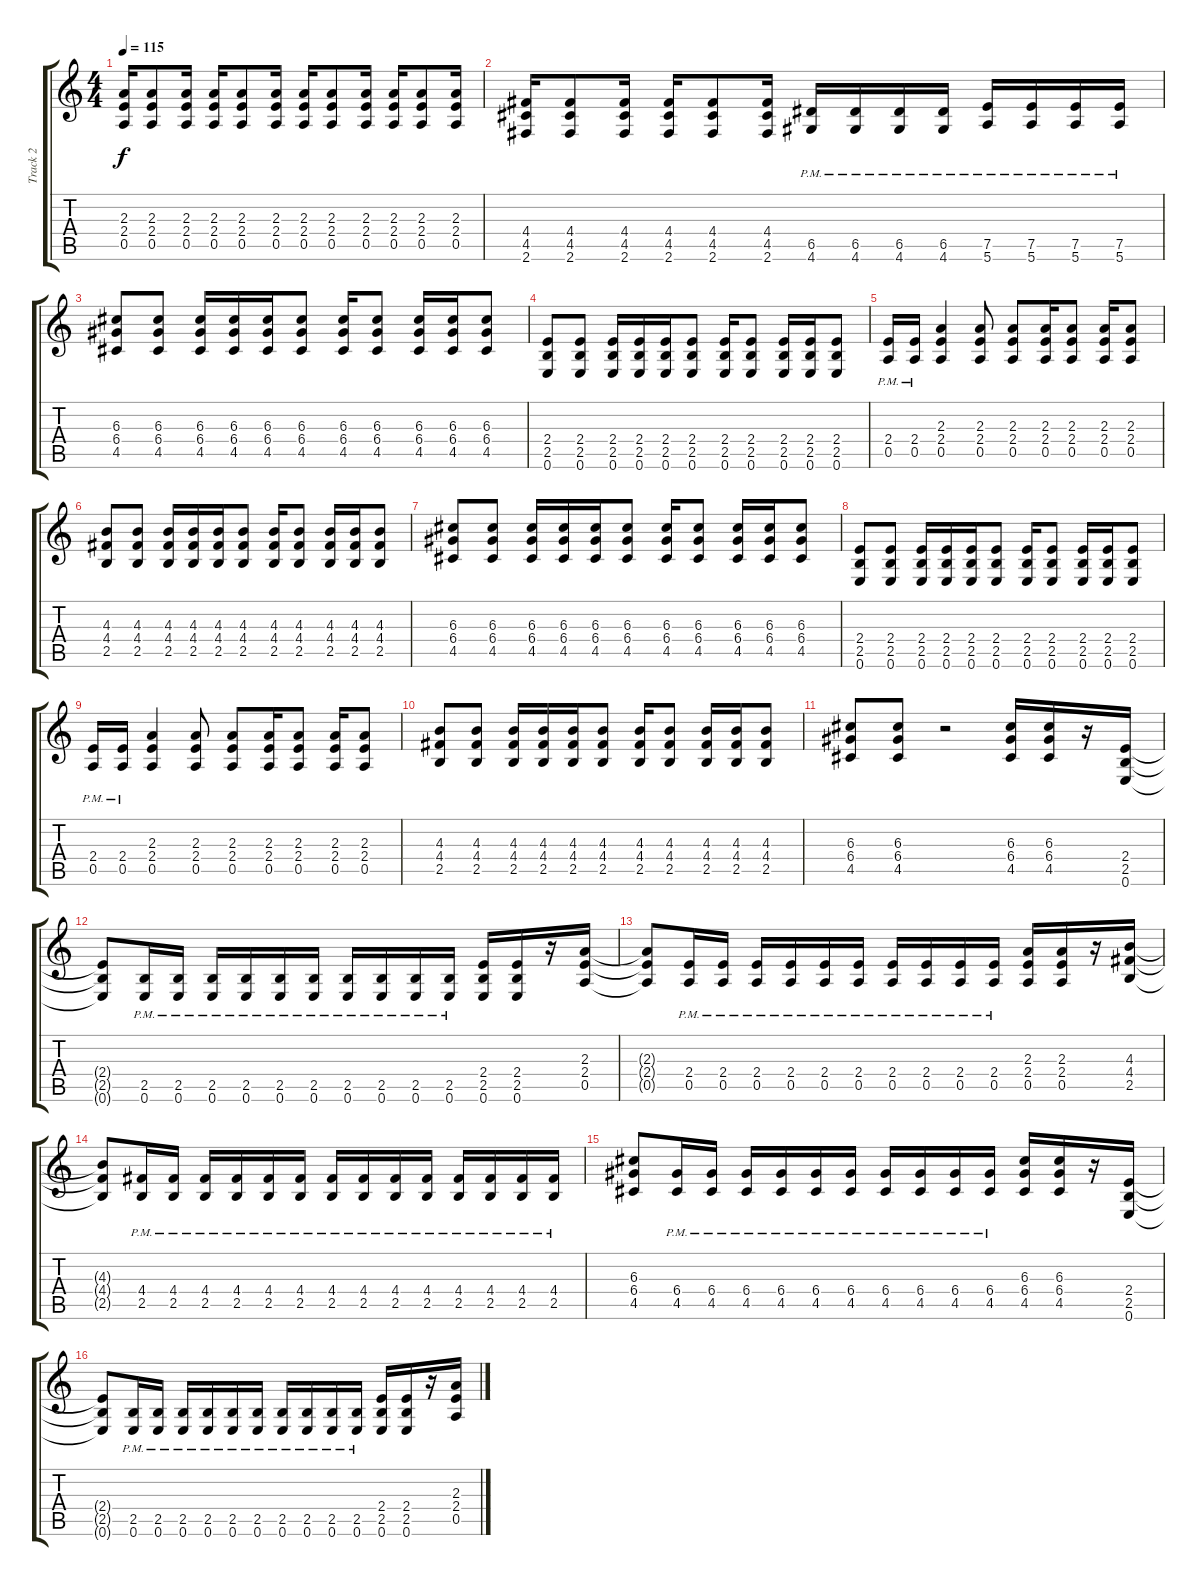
\track ("Track 2" "Track 2") {instrument overdrivenguitar}
\staff {score tabs}
\tuning (E4 B3 G3 D3 A2 E2) {hide}
\ts (4 4)
\tempo 115
\clef g2
\ks c
(2.3 2.4 0.5).16{dy f} (2.3 2.4 0.5).8 (2.3 2.4 0.5).16 (2.3 2.4 0.5).16 (2.3 2.4 0.5).8 (2.3 2.4 0.5).16 (2.3 2.4 0.5).16 (2.3 2.4 0.5).8 (2.3 2.4 0.5).16 (2.3 2.4 0.5).16 (2.3 2.4 0.5).8 (2.3 2.4 0.5).16 |
(4.4 4.5 2.6).16 (4.4 4.5 2.6).8 (4.4 4.5 2.6).16 (4.4 4.5 2.6).16 (4.4 4.5 2.6).8 (4.4 4.5 2.6).16 (6.5{pm} 4.6{pm}).16 (6.5{pm} 4.6{pm}).16 (6.5{pm} 4.6{pm}).16 (6.5{pm} 4.6{pm}).16 (7.5{pm} 5.6{pm}).16 (7.5{pm} 5.6{pm}).16 (7.5{pm} 5.6{pm}).16 (7.5{pm} 5.6{pm}).16 |
(6.3 6.4 4.5).8 (6.3 6.4 4.5).8 (6.3 6.4 4.5).16 (6.3 6.4 4.5).16 (6.3 6.4 4.5).16 (6.3 6.4 4.5).8 (6.3 6.4 4.5).16 (6.3 6.4 4.5).8 (6.3 6.4 4.5).16 (6.3 6.4 4.5).16 (6.3 6.4 4.5).8 |
(2.4 2.5 0.6).8 (2.4 2.5 0.6).8 (2.4 2.5 0.6).16 (2.4 2.5 0.6).16 (2.4 2.5 0.6).16 (2.4 2.5 0.6).8 (2.4 2.5 0.6).16 (2.4 2.5 0.6).8 (2.4 2.5 0.6).16 (2.4 2.5 0.6).16 (2.4 2.5 0.6).8 |
(2.4{pm} 0.5{pm}).16 (2.4{pm} 0.5{pm}).16 (2.3 2.4 0.5).4 (2.3 2.4 0.5).8 (2.3 2.4 0.5).8 (2.3 2.4 0.5).16 (2.3 2.4 0.5).8 (2.3 2.4 0.5).16 (2.3 2.4 0.5).8 |
(4.3 4.4 2.5).8 (4.3 4.4 2.5).8 (4.3 4.4 2.5).16 (4.3 4.4 2.5).16 (4.3 4.4 2.5).16 (4.3 4.4 2.5).8 (4.3 4.4 2.5).16 (4.3 4.4 2.5).8 (4.3 4.4 2.5).16 (4.3 4.4 2.5).16 (4.3 4.4 2.5).8 |
(6.3 6.4 4.5).8 (6.3 6.4 4.5).8 (6.3 6.4 4.5).16 (6.3 6.4 4.5).16 (6.3 6.4 4.5).16 (6.3 6.4 4.5).8 (6.3 6.4 4.5).16 (6.3 6.4 4.5).8 (6.3 6.4 4.5).16 (6.3 6.4 4.5).16 (6.3 6.4 4.5).8 |
(2.4 2.5 0.6).8 (2.4 2.5 0.6).8 (2.4 2.5 0.6).16 (2.4 2.5 0.6).16 (2.4 2.5 0.6).16 (2.4 2.5 0.6).8 (2.4 2.5 0.6).16 (2.4 2.5 0.6).8 (2.4 2.5 0.6).16 (2.4 2.5 0.6).16 (2.4 2.5 0.6).8 |
(2.4{pm} 0.5{pm}).16 (2.4{pm} 0.5{pm}).16 (2.3 2.4 0.5).4 (2.3 2.4 0.5).8 (2.3 2.4 0.5).8 (2.3 2.4 0.5).16 (2.3 2.4 0.5).8 (2.3 2.4 0.5).16 (2.3 2.4 0.5).8 |
(4.3 4.4 2.5).8 (4.3 4.4 2.5).8 (4.3 4.4 2.5).16 (4.3 4.4 2.5).16 (4.3 4.4 2.5).16 (4.3 4.4 2.5).8 (4.3 4.4 2.5).16 (4.3 4.4 2.5).8 (4.3 4.4 2.5).16 (4.3 4.4 2.5).16 (4.3 4.4 2.5).8 |
(6.3 6.4 4.5).8 (6.3 6.4 4.5).8 r.2 (6.3 6.4 4.5).16 (6.3 6.4 4.5).16 r.16 (2.4 2.5 0.6).16 |
(2.4{t} 2.5{t} 0.6{t}).8 (2.5{pm} 0.6{pm}).16 (2.5{pm} 0.6{pm}).16 (2.5{pm} 0.6{pm}).16 (2.5{pm} 0.6{pm}).16 (2.5{pm} 0.6{pm}).16 (2.5{pm} 0.6{pm}).16 (2.5{pm} 0.6{pm}).16 (2.5{pm} 0.6{pm}).16 (2.5{pm} 0.6{pm}).16 (2.5{pm} 0.6{pm}).16 (2.4 2.5 0.6).16 (2.4 2.5 0.6).16 r.16 (2.3 2.4 0.5).16 |
(2.3{t} 2.4{t} 0.5{t}).8 (2.4{pm} 0.5{pm}).16 (2.4{pm} 0.5{pm}).16 (2.4{pm} 0.5{pm}).16 (2.4{pm} 0.5{pm}).16 (2.4{pm} 0.5{pm}).16 (2.4{pm} 0.5{pm}).16 (2.4{pm} 0.5{pm}).16 (2.4{pm} 0.5{pm}).16 (2.4{pm} 0.5{pm}).16 (2.4{pm} 0.5{pm}).16 (2.3 2.4 0.5).16 (2.3 2.4 0.5).16 r.16 (4.3 4.4 2.5).16 |
(4.3{t} 4.4{t} 2.5{t}).8 (4.4{pm} 2.5{pm}).16 (4.4{pm} 2.5{pm}).16 (4.4{pm} 2.5{pm}).16 (4.4{pm} 2.5{pm}).16 (4.4{pm} 2.5{pm}).16 (4.4{pm} 2.5{pm}).16 (4.4{pm} 2.5{pm}).16 (4.4{pm} 2.5{pm}).16 (4.4{pm} 2.5{pm}).16 (4.4{pm} 2.5{pm}).16 (4.4{pm} 2.5{pm}).16 (4.4{pm} 2.5{pm}).16 (4.4{pm} 2.5{pm}).16 (4.4{pm} 2.5{pm}).16 |
(6.3 6.4 4.5).8 (6.4{pm} 4.5{pm}).16 (6.4{pm} 4.5{pm}).16 (6.4{pm} 4.5{pm}).16 (6.4{pm} 4.5{pm}).16 (6.4{pm} 4.5{pm}).16 (6.4{pm} 4.5{pm}).16 (6.4{pm} 4.5{pm}).16 (6.4{pm} 4.5{pm}).16 (6.4{pm} 4.5{pm}).16 (6.4{pm} 4.5{pm}).16 (6.3 6.4 4.5).16 (6.3 6.4 4.5).16 r.16 (2.4 2.5 0.6).16 |
(2.4{t} 2.5{t} 0.6{t}).8 (2.5{pm} 0.6{pm}).16 (2.5{pm} 0.6{pm}).16 (2.5{pm} 0.6{pm}).16 (2.5{pm} 0.6{pm}).16 (2.5{pm} 0.6{pm}).16 (2.5{pm} 0.6{pm}).16 (2.5{pm} 0.6{pm}).16 (2.5{pm} 0.6{pm}).16 (2.5{pm} 0.6{pm}).16 (2.5{pm} 0.6{pm}).16 (2.4 2.5 0.6).16 (2.4 2.5 0.6).16 r.16 (2.3 2.4 0.5).16
